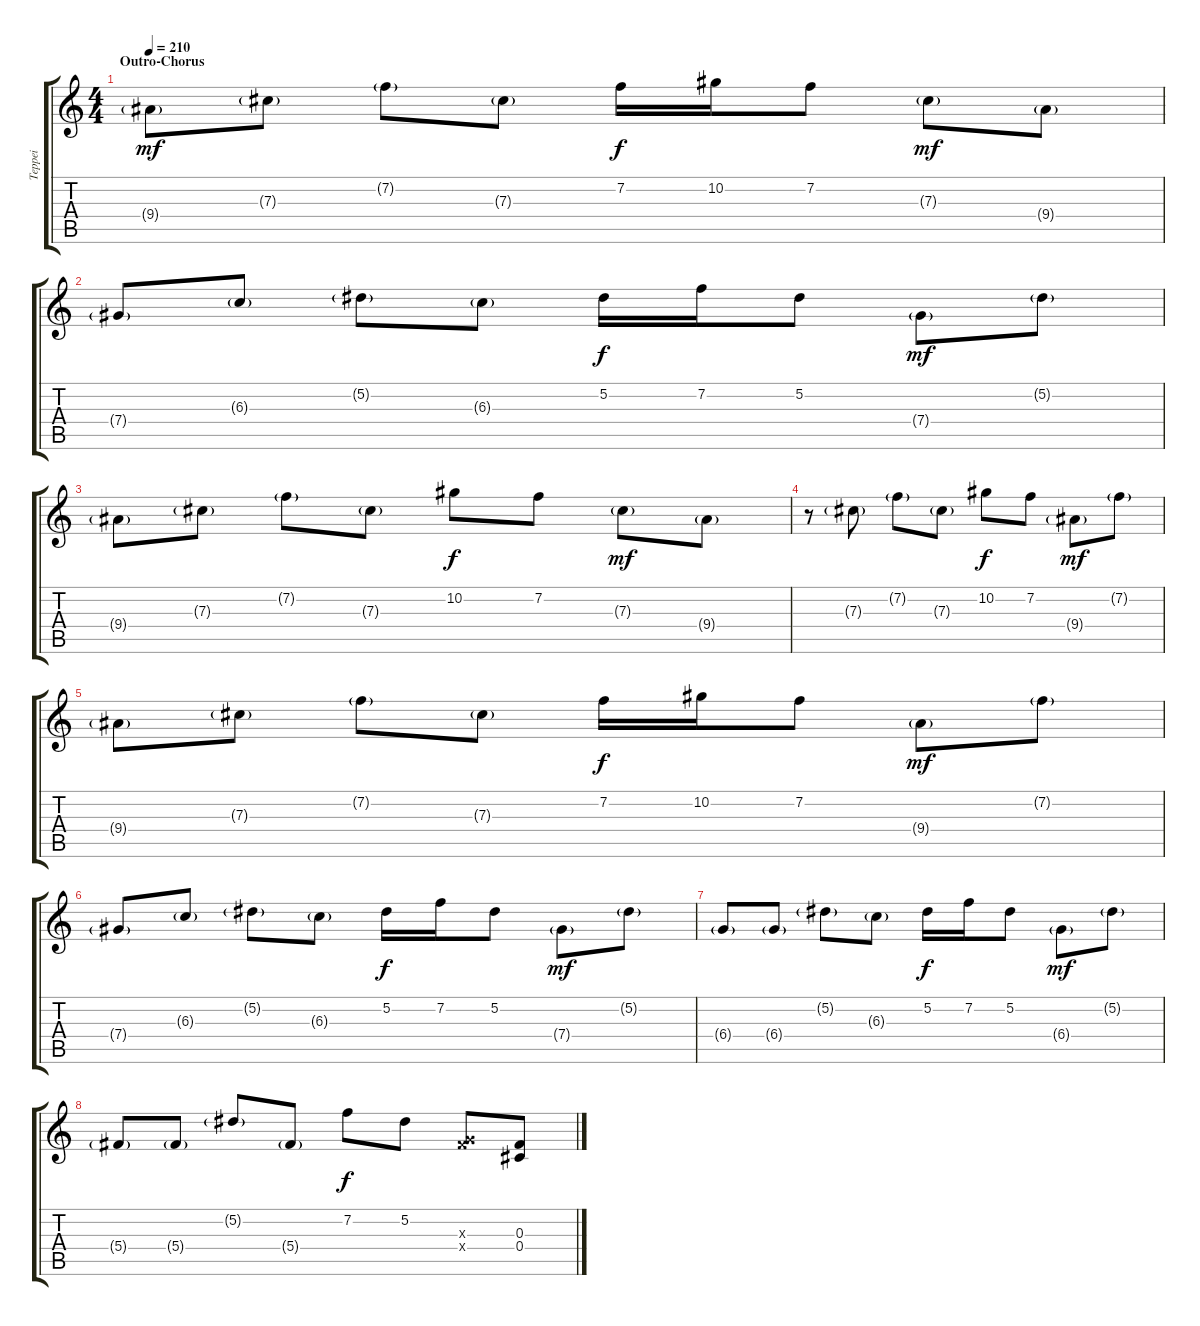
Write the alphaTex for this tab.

\track ("Teppei" "Teppei") {instrument overdrivenguitar}
\staff {score tabs}
\tuning (Eb4 Bb3 Gb3 Db3 Ab2 Db2) {hide}
\ts (4 4)
\section ("" "Outro-Chorus")
\tempo 210
\clef g2
\ks c
9.4{g}.8{dy mf} 7.3{g}.8 7.2{g}.8 7.3{g}.8 7.2.16{dy f} 10.2.16 7.2.8 7.3{g}.8{dy mf} 9.4{g}.8 |
7.4{g}.8 6.3{g}.8 5.2{g}.8 6.3{g}.8 5.2.16{dy f} 7.2.16 5.2.8 7.4{g}.8{dy mf} 5.2{g}.8 |
9.4{g}.8 7.3{g}.8 7.2{g}.8 7.3{g}.8 10.2.8{dy f} 7.2.8 7.3{g}.8{dy mf} 9.4{g}.8 |
r.8 7.3{g}.8 7.2{g}.8 7.3{g}.8 10.2.8{dy f} 7.2.8 9.4{g}.8{dy mf} 7.2{g}.8 |
9.4{g}.8 7.3{g}.8 7.2{g}.8 7.3{g}.8 7.2.16{dy f} 10.2.16 7.2.8 9.4{g}.8{dy mf} 7.2{g}.8 |
7.4{g}.8 6.3{g}.8 5.2{g}.8 6.3{g}.8 5.2.16{dy f} 7.2.16 5.2.8 7.4{g}.8{dy mf} 5.2{g}.8 |
6.4{g}.8 6.4{g}.8 5.2{g}.8 6.3{g}.8 5.2.16{dy f} 7.2.16 5.2.8 6.4{g}.8{dy mf} 5.2{g}.8 |
5.4{g}.8 5.4{g}.8 5.2{g}.8 5.4{g}.8 7.2.8{dy f} 5.2.8 (0.3{x} 6.4{x}).8 (0.3 0.4).8
